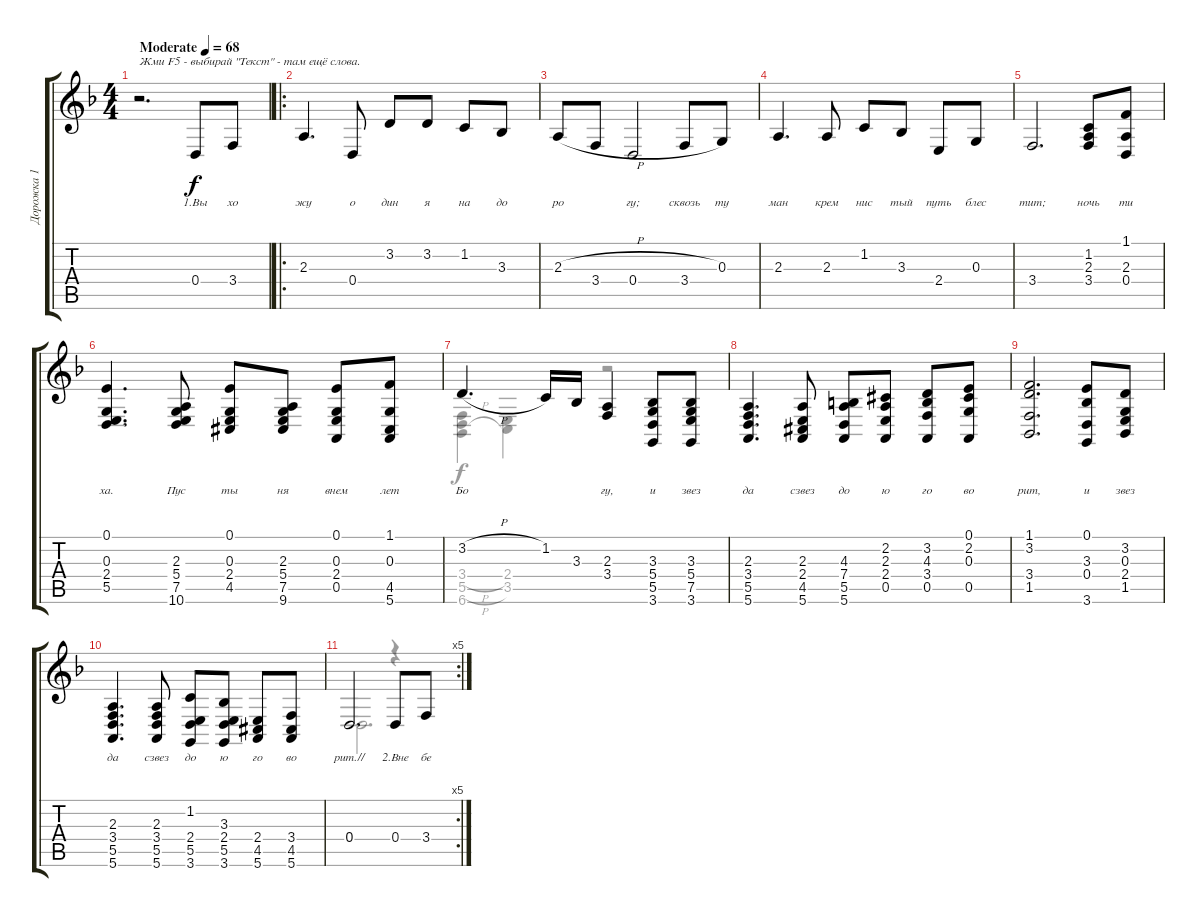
\track ("Дорожка 1" "Дорожка 1") {instrument flute}
\staff {score tabs}
\tuning (E4 B3 G3 D3 A2 E2) {hide}
\voice
\ts (4 4)
\tempo (68 "Moderate")
\clef g2
\ks f
r.2{d txt "Жми F5 - выбирай \"Текст\" - там ещё слова. " dy f instrument flute} 0.4.8{lyrics (0 "1.Вы") lyrics (1 "") lyrics (2 "") lyrics (3 "") lyrics (4 "")} 3.4.8{lyrics (0 "хо") lyrics (1 "") lyrics (2 "") lyrics (3 "") lyrics (4 "")} |
\ro
2.3.4{d lyrics (0 "жу") lyrics (1 "") lyrics (2 "") lyrics (3 "") lyrics (4 "")} 0.4.8{lyrics (0 "о") lyrics (1 "") lyrics (2 "") lyrics (3 "") lyrics (4 "")} 3.2.8{lyrics (0 "дин") lyrics (1 "") lyrics (2 "") lyrics (3 "") lyrics (4 "")} 3.2.8{lyrics (0 "я") lyrics (1 "") lyrics (2 "") lyrics (3 "") lyrics (4 "")} 1.2.8{lyrics (0 "на") lyrics (1 "") lyrics (2 "") lyrics (3 "") lyrics (4 "")} 3.3.8{lyrics (0 "до") lyrics (1 "") lyrics (2 "") lyrics (3 "") lyrics (4 "")} |
2.3{h}.8{lyrics (0 "ро") lyrics (1 "") lyrics (2 "") lyrics (3 "") lyrics (4 "")} 3.4.8{lyrics (0 "") lyrics (1 "") lyrics (2 "") lyrics (3 "") lyrics (4 "")} 0.4.2{lyrics (0 "гу;") lyrics (1 "") lyrics (2 "") lyrics (3 "") lyrics (4 "")} 3.4.8{lyrics (0 "сквозь") lyrics (1 "") lyrics (2 "") lyrics (3 "") lyrics (4 "")} 0.3.8{lyrics (0 "ту") lyrics (1 "") lyrics (2 "") lyrics (3 "") lyrics (4 "")} |
2.3.4{d lyrics (0 "ман") lyrics (1 "") lyrics (2 "") lyrics (3 "") lyrics (4 "")} 2.3.8{lyrics (0 "крем") lyrics (1 "") lyrics (2 "") lyrics (3 "") lyrics (4 "")} 1.2.8{lyrics (0 "нис") lyrics (1 "") lyrics (2 "") lyrics (3 "") lyrics (4 "")} 3.3.8{lyrics (0 "тый") lyrics (1 "") lyrics (2 "") lyrics (3 "") lyrics (4 "")} 2.4.8{lyrics (0 "путь") lyrics (1 "") lyrics (2 "") lyrics (3 "") lyrics (4 "")} 0.3.8{lyrics (0 "блес") lyrics (1 "") lyrics (2 "") lyrics (3 "") lyrics (4 "")} |
3.4.2{d lyrics (0 "тит;") lyrics (1 "") lyrics (2 "") lyrics (3 "") lyrics (4 "")} (1.2 2.3 3.4).8{lyrics (0 "ночь") lyrics (1 "") lyrics (2 "") lyrics (3 "") lyrics (4 "")} (1.1 2.3 0.4).8{lyrics (0 "ти") lyrics (1 "") lyrics (2 "") lyrics (3 "") lyrics (4 "")} |
(0.1 0.3 2.4 5.5).4{d lyrics (0 "ха.") lyrics (1 "") lyrics (2 "") lyrics (3 "") lyrics (4 "")} (2.3 5.4 7.5 10.6).8{lyrics (0 "Пус") lyrics (1 "") lyrics (2 "") lyrics (3 "") lyrics (4 "")} (0.1 0.3 2.4 4.5{acc #}).8{lyrics (0 "ты") lyrics (1 "") lyrics (2 "") lyrics (3 "") lyrics (4 "")} (2.3 5.4 7.5 9.6{acc #}).8{lyrics (0 "ня") lyrics (1 "") lyrics (2 "") lyrics (3 "") lyrics (4 "")} (0.1 0.3 2.4 0.5).8{lyrics (0 "внем") lyrics (1 "") lyrics (2 "") lyrics (3 "") lyrics (4 "")} (1.1 0.3 4.5{acc #} 5.6).8{lyrics (0 "лет") lyrics (1 "") lyrics (2 "") lyrics (3 "") lyrics (4 "")} |
3.2{h}.4{d lyrics (0 "Бо") lyrics (1 "") lyrics (2 "") lyrics (3 "") lyrics (4 "")} 1.2.16{lyrics (0 "") lyrics (1 "") lyrics (2 "") lyrics (3 "") lyrics (4 "")} 3.3.16{lyrics (0 "") lyrics (1 "") lyrics (2 "") lyrics (3 "") lyrics (4 "")} (2.3 3.4).4{lyrics (0 "гу,") lyrics (1 "") lyrics (2 "") lyrics (3 "") lyrics (4 "")} (3.3 5.4 5.5 3.6).8{lyrics (0 "и") lyrics (1 "") lyrics (2 "") lyrics (3 "") lyrics (4 "")} (3.3 5.4 7.5 3.6).8{lyrics (0 "звез") lyrics (1 "") lyrics (2 "") lyrics (3 "") lyrics (4 "")} |
(2.3 3.4 5.5 5.6).4{d lyrics (0 "да") lyrics (1 "") lyrics (2 "") lyrics (3 "") lyrics (4 "")} (2.3 2.4 4.5{acc #} 5.6).8{lyrics (0 "сзвез") lyrics (1 "") lyrics (2 "") lyrics (3 "") lyrics (4 "")} (4.3 7.4 5.5 5.6).8{lyrics (0 "до") lyrics (1 "") lyrics (2 "") lyrics (3 "") lyrics (4 "")} (2.2{acc #} 2.3 2.4 0.5).8{lyrics (0 "ю") lyrics (1 "") lyrics (2 "") lyrics (3 "") lyrics (4 "")} (3.2 4.3 3.4 0.5).8{lyrics (0 "го") lyrics (1 "") lyrics (2 "") lyrics (3 "") lyrics (4 "")} (0.1 2.2{acc #} 0.3 0.5).8{lyrics (0 "во") lyrics (1 "") lyrics (2 "") lyrics (3 "") lyrics (4 "")} |
(1.1 3.2 3.4 1.5).2{d lyrics (0 "рит,") lyrics (1 "") lyrics (2 "") lyrics (3 "") lyrics (4 "")} (0.1 3.3 0.4 3.6).8{lyrics (0 "и") lyrics (1 "") lyrics (2 "") lyrics (3 "") lyrics (4 "")} (3.2 0.3 2.4 1.5).8{lyrics (0 "звез") lyrics (1 "") lyrics (2 "") lyrics (3 "") lyrics (4 "")} |
(2.3 3.4 5.5 5.6).4{d lyrics (0 "да") lyrics (1 "") lyrics (2 "") lyrics (3 "") lyrics (4 "")} (2.3 3.4 5.5 5.6).8{lyrics (0 "сзвез") lyrics (1 "") lyrics (2 "") lyrics (3 "") lyrics (4 "")} (1.2 2.4 5.5 3.6).8{lyrics (0 "до") lyrics (1 "") lyrics (2 "") lyrics (3 "") lyrics (4 "")} (3.3 2.4 5.5 3.6).8{lyrics (0 "ю") lyrics (1 "") lyrics (2 "") lyrics (3 "") lyrics (4 "")} (2.4 4.5{acc #} 5.6).8{lyrics (0 "го") lyrics (1 "") lyrics (2 "") lyrics (3 "") lyrics (4 "")} (3.4 4.5{acc #} 5.6).8{lyrics (0 "во") lyrics (1 "") lyrics (2 "") lyrics (3 "") lyrics (4 "")} |
\rc 5
0.4.2{d lyrics (0 "рит.//") lyrics (1 "") lyrics (2 "") lyrics (3 "") lyrics (4 "")} 0.4.8{lyrics (0 "2.Вне") lyrics (1 "") lyrics (2 "") lyrics (3 "") lyrics (4 "")} 3.4.8{lyrics (0 "бе") lyrics (1 "") lyrics (2 "") lyrics (3 "") lyrics (4 "")}
\voice
\clef g2
\ottava regular
\simile none
\ks f
|
|
|
|
|
|
(3.4{h} 5.5{h} 6.6).4 (2.4 3.5).4 r.2 |
|
|
|
0.4.2{d} r.4
